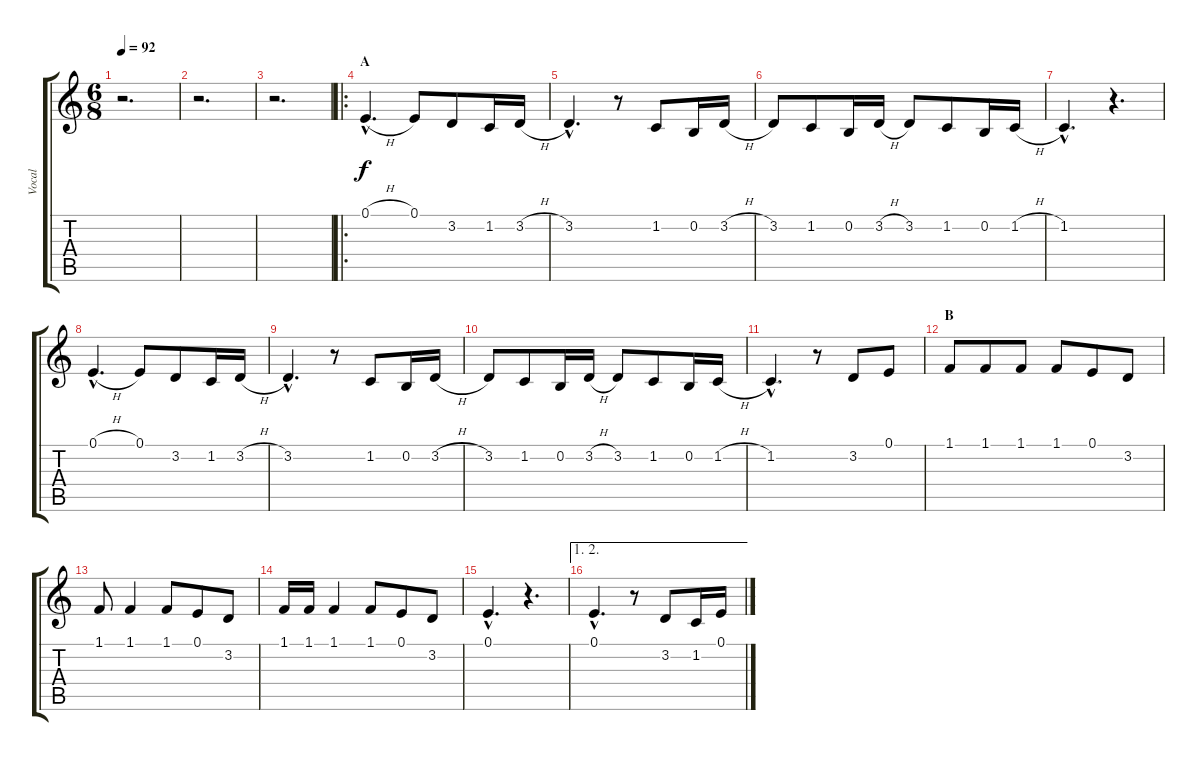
\track ("Vocal" "Vocal") {instrument lead2sawtooth}
\staff {score tabs}
\tuning (E4 B3 G3 D3 A2 E2) {hide}
\ts (6 8)
\tempo 92
\clef g2
\ks c
r.2{d dy f instrument lead2sawtooth} |
r.2{d} |
r.2{d} |
\ro
\section ("" "A")
0.1{h hac}.4{d} 0.1.8 3.2.8 1.2.16 3.2{h}.16 |
3.2{hac}.4{d} r.8 1.2.8 0.2.16 3.2{h}.16 |
3.2.8 1.2.8 0.2.16 3.2{h}.16 3.2.8 1.2.8 0.2.16 1.2{h}.16 |
1.2{hac}.4{d} r.4{d} |
0.1{h hac}.4{d} 0.1.8 3.2.8 1.2.16 3.2{h}.16 |
3.2{hac}.4{d} r.8 1.2.8 0.2.16 3.2{h}.16 |
3.2.8 1.2.8 0.2.16 3.2{h}.16 3.2.8 1.2.8 0.2.16 1.2{h}.16 |
1.2{hac}.4{d} r.8 3.2.8 0.1.8 |
\section ("" "B")
1.1.8 1.1.8 1.1.8 1.1.8 0.1.8 3.2.8 |
1.1.8 1.1.4 1.1.8 0.1.8 3.2.8 |
1.1.16 1.1.16 1.1.4 1.1.8 0.1.8 3.2.8 |
0.1{hac}.4{d} r.4{d} |
\ae (1 2)
0.1{hac}.4{d} r.8 3.2.8 1.2.16 0.1.16
